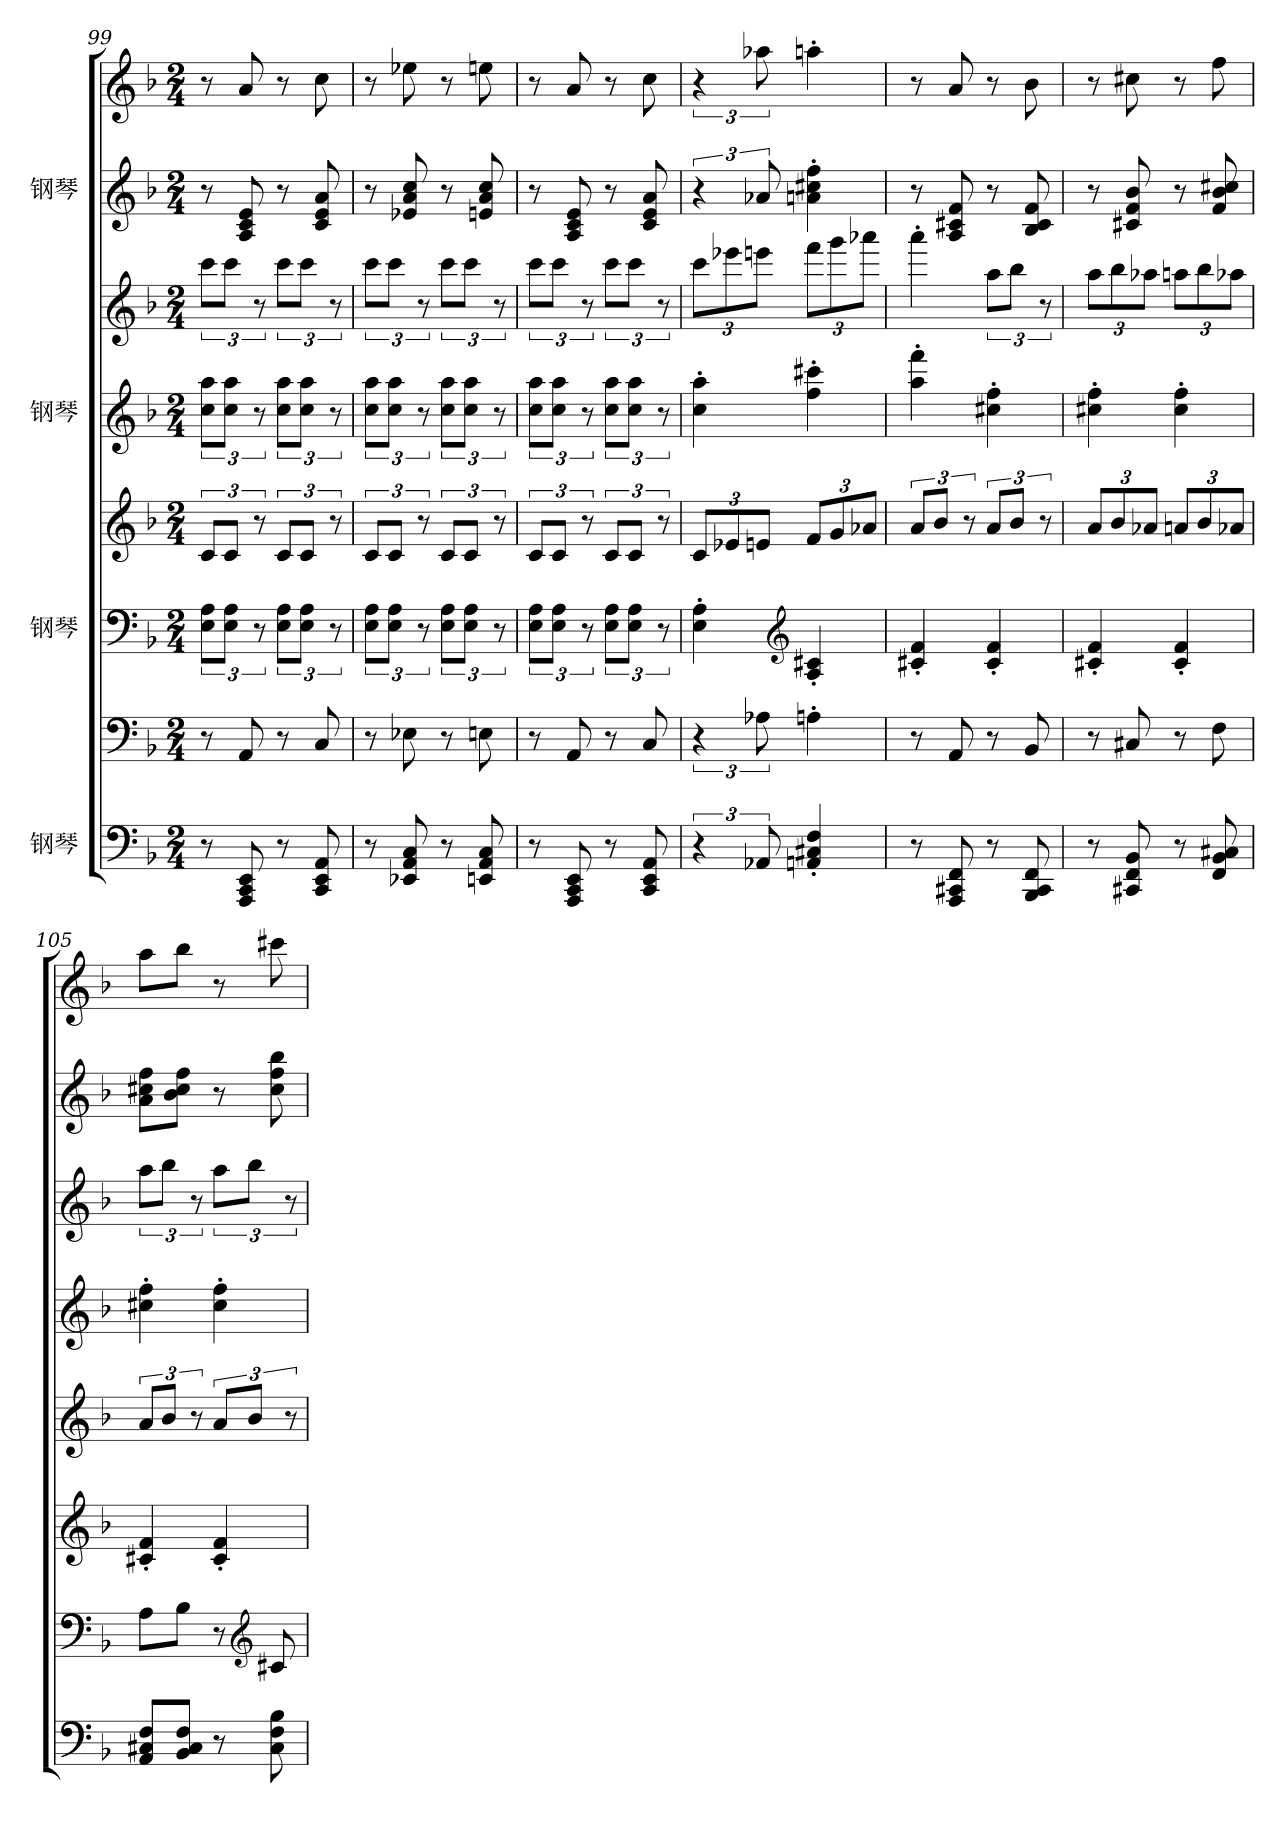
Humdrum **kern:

**kern	**kern	**kern	**kern	**kern	**kern	**kern	**kern
*part4	*part4	*part3	*part3	*part2	*part2	*part1	*part1
*staff8	*staff7	*staff6	*staff5	*staff4	*staff3	*staff2	*staff1
*I"钢琴	*	*I"钢琴	*	*I"钢琴	*	*I"钢琴	*
*clefF4	*clefF4	*clefF4	*clefG2	*clefG2	*clefG2	*clefG2	*clefG2
*k[b-]	*k[b-]	*k[b-]	*k[b-]	*k[b-]	*k[b-]	*k[b-]	*k[b-]
*M2/4	*M2/4	*M2/4	*M2/4	*M2/4	*M2/4	*M2/4	*M2/4
=99	=99	=99	=99	=99	=99	=99	=99
8r	8r	12E\ 12A\L	12c/L	12cc\ 12aa\L	12ccc\L	8r	8r
.	.	12E\ 12A\J	12c/J	12cc\ 12aa\J	12ccc\J	.	.
8AAA/ 8CC/ 8EE/	8AA/	.	.	.	.	8A/ 8c/ 8e/	8a/
.	.	12r	12r	12r	12r	.	.
8r	8r	12E\ 12A\L	12c/L	12cc\ 12aa\L	12ccc\L	8r	8r
.	.	12E\ 12A\J	12c/J	12cc\ 12aa\J	12ccc\J	.	.
8CC/ 8EE/ 8AA/	8C/	.	.	.	.	8c/ 8e/ 8a/	8cc\
.	.	12r	12r	12r	12r	.	.
!!LO:PB:g=z
=100	=100	=100	=100	=100	=100	=100	=100
8r	8r	12E\ 12A\L	12c/L	12cc\ 12aa\L	12ccc\L	8r	8r
.	.	12E\ 12A\J	12c/J	12cc\ 12aa\J	12ccc\J	.	.
8EE-X/ 8AA/ 8C/	8E-X\	.	.	.	.	8e-X/ 8a/ 8cc/	8ee-X\
.	.	12r	12r	12r	12r	.	.
8r	8r	12E\ 12A\L	12c/L	12cc\ 12aa\L	12ccc\L	8r	8r
.	.	12E\ 12A\J	12c/J	12cc\ 12aa\J	12ccc\J	.	.
8EEn/ 8AA/ 8C/	8En\	.	.	.	.	8en/ 8a/ 8cc/	8een\
.	.	12r	12r	12r	12r	.	.
=101	=101	=101	=101	=101	=101	=101	=101
8r	8r	12E\ 12A\L	12c/L	12cc\ 12aa\L	12ccc\L	8r	8r
.	.	12E\ 12A\J	12c/J	12cc\ 12aa\J	12ccc\J	.	.
8AAA/ 8CC/ 8EE/	8AA/	.	.	.	.	8A/ 8c/ 8e/	8a/
.	.	12r	12r	12r	12r	.	.
8r	8r	12E\ 12A\L	12c/L	12cc\ 12aa\L	12ccc\L	8r	8r
.	.	12E\ 12A\J	12c/J	12cc\ 12aa\J	12ccc\J	.	.
8CC/ 8EE/ 8AA/	8C/	.	.	.	.	8c/ 8e/ 8a/	8cc\
.	.	12r	12r	12r	12r	.	.
=102	=102	=102	=102	=102	=102	=102	=102
*	*	*	*Xbrackettup	*	*Xbrackettup	*	*
6r	6r	4E\' 4A\'	12c/L	4cc\' 4aa\'	12ccc\L	6r	6r
.	.	.	12e-X/	.	12eee-X\	.	.
12AA-X/	12A-X\	.	12en/J	.	12eeen\J	12a-X/	12aa-X\
*	*	*clefG2	*	*	*	*	*
4AAn/' 4C#X/' 4F/'	4An'\	4A/' 4c#X/'	12f/L	4ff\' 4ccc#X\'	12fff\L	4an\' 4cc#X\' 4ff\'	4aan'\
.	.	.	12g/	.	12ggg\	.	.
.	.	.	12a-X/J	.	12aaa-X\J	.	.
=103	=103	=103	=103	=103	=103	=103	=103
*	*	*	*brackettup	*	*	*	*
8r	8r	4c#X/' 4f/'	12a/L	4aa\' 4fff\'	4aaa'\	8r	8r
.	.	.	12b-/J	.	.	.	.
8AAA/ 8CC#X/ 8FF/	8AA/	.	.	.	.	8A/ 8c#X/ 8f/	8a/
.	.	.	12r	.	.	.	.
*	*	*	*	*	*brackettup	*	*
8r	8r	4c#/' 4f/'	12a/L	4cc#X\' 4ff\'	12aa\L	8r	8r
.	.	.	12b-/J	.	12bb-\J	.	.
8BBB-/ 8CC#/ 8FF/	8BB-/	.	.	.	.	8B-/ 8c#/ 8f/	8b-\
.	.	.	12r	.	12r	.	.
!!LO:PB:g=z
=104	=104	=104	=104	=104	=104	=104	=104
*	*	*	*Xbrackettup	*	*Xbrackettup	*	*
8r	8r	4c#X/' 4f/'	12a/L	4cc#X\' 4ff\'	12aa\L	8r	8r
.	.	.	12b-/	.	12bb-\	.	.
8CC#X/ 8FF/ 8BB-/	8C#X/	.	.	.	.	8c#X/ 8f/ 8b-/	8cc#X\
.	.	.	12a-X/J	.	12aa-X\J	.	.
8r	8r	4c#/' 4f/'	12an/L	4cc#\' 4ff\'	12aan\L	8r	8r
.	.	.	12b-/	.	12bb-\	.	.
8FF/ 8BB-/ 8C#X/	8F\	.	.	.	.	8f/ 8b-/ 8cc#X/	8ff\
.	.	.	12a-X/J	.	12aa-X\J	.	.
=105	=105	=105	=105	=105	=105	=105	=105
*	*	*	*brackettup	*	*brackettup	*	*
8AA/ 8C#X/ 8F/L	8A\L	4c#X/' 4f/'	12a/L	4cc#X\' 4ff\'	12aa\L	8a\ 8cc#X\ 8ff\L	8aa\L
.	.	.	12b-/J	.	12bb-\J	.	.
8BB-/ 8C#/ 8F/J	8B-\J	.	.	.	.	8b-\ 8cc#\ 8ff\J	8bb-\J
.	.	.	12r	.	12r	.	.
8r	8r	4c#/' 4f/'	12a/L	4cc#\' 4ff\'	12aa\L	8r	8r
.	.	.	12b-/J	.	12bb-\J	.	.
*	*clefG2	*	*	*	*	*	*
8C#\ 8F\ 8B-\	8c#X/	.	.	.	.	8cc#\ 8ff\ 8bb-\	8ccc#X\
.	.	.	12r	.	12r	.	.
=	=	=	=	=	=	=	=
*-	*-	*-	*-	*-	*-	*-	*-
